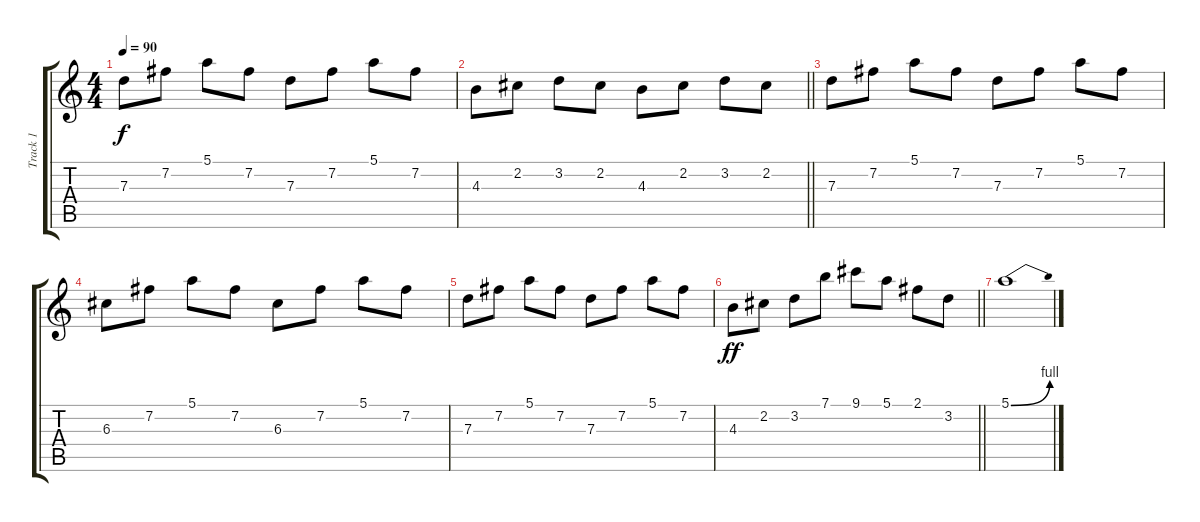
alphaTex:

\track ("Track 1" "Track 1") {instrument acousticguitarsteel}
\staff {score tabs}
\tuning (E4 B3 G3 D3 A2 E2) {hide}
\ts (4 4)
\tempo 90
\clef g2
\ks c
7.3.8{dy f} 7.2.8 5.1.8 7.2.8 7.3.8 7.2.8 5.1.8 7.2.8 |
\barLineRight lightlight
4.3.8 2.2.8 3.2.8 2.2.8 4.3.8 2.2.8 3.2.8 2.2.8 |
7.3.8 7.2.8 5.1.8 7.2.8 7.3.8 7.2.8 5.1.8 7.2.8 |
6.3.8 7.2.8 5.1.8 7.2.8 6.3.8 7.2.8 5.1.8 7.2.8 |
7.3.8 7.2.8 5.1.8 7.2.8 7.3.8 7.2.8 5.1.8 7.2.8 |
\barLineRight lightlight
4.3.8{dy ff} 2.2.8 3.2.8 7.1.8 9.1.8 5.1.8 2.1.8 3.2.8 |
5.1{be (bend 0 0 60 4)}.1
